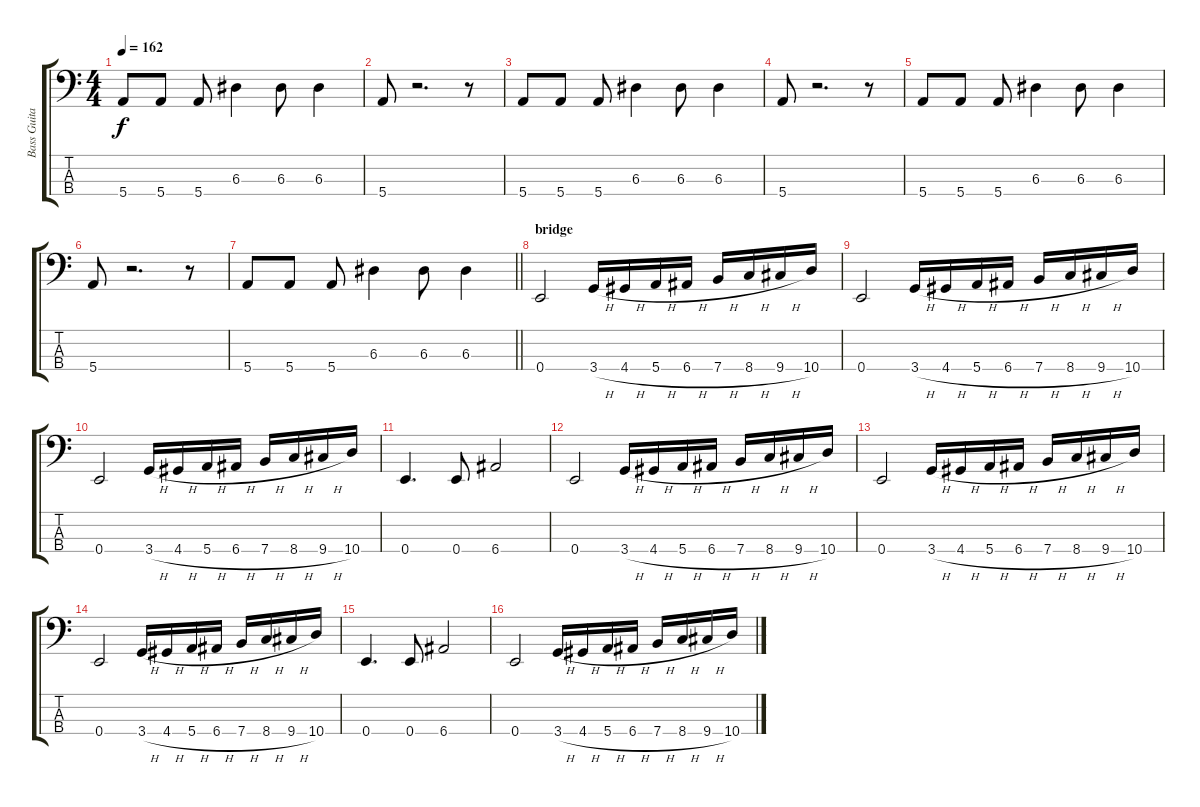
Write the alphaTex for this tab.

\track ("Bass Guitar" "Bass Guita") {instrument electricbasspick}
\staff {score tabs}
\tuning (G2 D2 A1 E1) {hide}
\ts (4 4)
\tempo 162
\clef f4
\ks c
5.4.8{dy f} 5.4.8 5.4.8 6.3.4 6.3.8 6.3.4 |
5.4.8 r.2{d} r.8 |
5.4.8 5.4.8 5.4.8 6.3.4 6.3.8 6.3.4 |
5.4.8 r.2{d} r.8 |
5.4.8 5.4.8 5.4.8 6.3.4 6.3.8 6.3.4 |
5.4.8 r.2{d} r.8 |
\barLineRight lightlight
5.4.8 5.4.8 5.4.8 6.3.4 6.3.8 6.3.4 |
\section ("" "bridge")
0.4.2 3.4{h}.16 4.4{h}.16 5.4{h}.16 6.4{h}.16 7.4{h}.16 8.4{h}.16 9.4{h}.16 10.4.16 |
0.4.2 3.4{h}.16 4.4{h}.16 5.4{h}.16 6.4{h}.16 7.4{h}.16 8.4{h}.16 9.4{h}.16 10.4.16 |
0.4.2 3.4{h}.16 4.4{h}.16 5.4{h}.16 6.4{h}.16 7.4{h}.16 8.4{h}.16 9.4{h}.16 10.4.16 |
0.4.4{d} 0.4.8 6.4.2 |
0.4.2 3.4{h}.16 4.4{h}.16 5.4{h}.16 6.4{h}.16 7.4{h}.16 8.4{h}.16 9.4{h}.16 10.4.16 |
0.4.2 3.4{h}.16 4.4{h}.16 5.4{h}.16 6.4{h}.16 7.4{h}.16 8.4{h}.16 9.4{h}.16 10.4.16 |
0.4.2 3.4{h}.16 4.4{h}.16 5.4{h}.16 6.4{h}.16 7.4{h}.16 8.4{h}.16 9.4{h}.16 10.4.16 |
0.4.4{d} 0.4.8 6.4.2 |
0.4.2 3.4{h}.16 4.4{h}.16 5.4{h}.16 6.4{h}.16 7.4{h}.16 8.4{h}.16 9.4{h}.16 10.4.16
